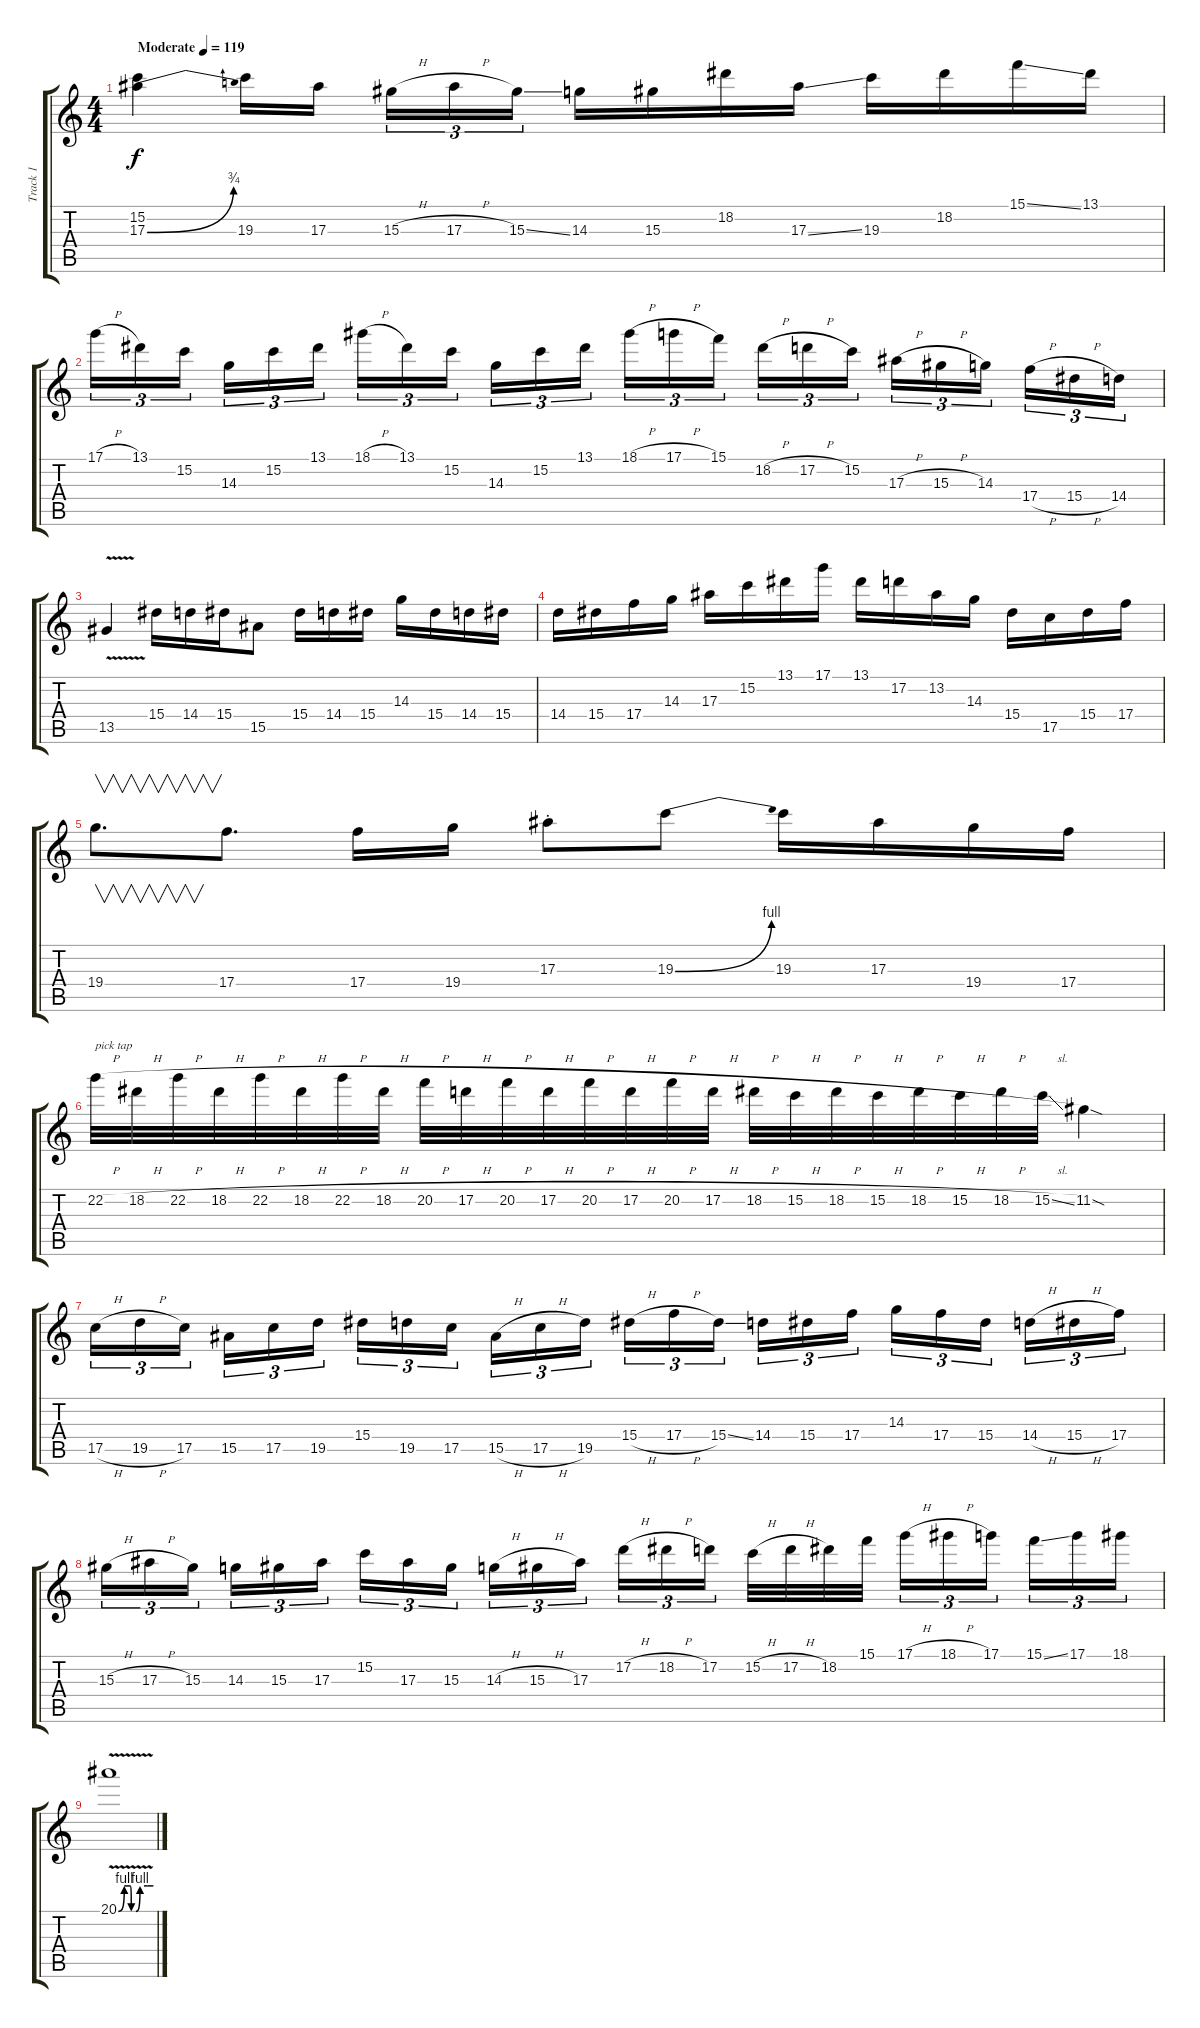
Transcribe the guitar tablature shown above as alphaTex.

\track ("Track 1" "Track 1") {instrument distortionguitar}
\staff {score tabs}
\tuning (D4 A3 F3 C3 G2 C2) {hide}
\ts (4 4)
\tempo (119 "Moderate")
\clef g2
\ks c
(15.2 17.3{be (bend 0 0 60 3)}).4{dy f instrument distortionguitar} 19.3.16 17.3.16{beam splitsecondary} 15.3{h}.16{tu (3 2)} 17.3{h}.16{tu (3 2)} 15.3{ss}.16{tu (3 2)} 14.3.16 15.3.16 18.2.16 17.3{ss}.16 19.3.16 18.2.16 15.1{ss}.16 13.1.16 |
17.1{h}.16{tu (3 2)} 13.1.16{tu (3 2)} 15.2.16{tu (3 2) beam splitsecondary} 14.3.16{tu (3 2)} 15.2.16{tu (3 2)} 13.1.16{tu (3 2)} 18.1{h}.16{tu (3 2)} 13.1.16{tu (3 2)} 15.2.16{tu (3 2) beam splitsecondary} 14.3.16{tu (3 2)} 15.2.16{tu (3 2)} 13.1.16{tu (3 2)} 18.1{h}.16{tu (3 2)} 17.1{h}.16{tu (3 2)} 15.1.16{tu (3 2) beam splitsecondary} 18.2{h}.16{tu (3 2)} 17.2{h}.16{tu (3 2)} 15.2.16{tu (3 2)} 17.3{h}.16{tu (3 2)} 15.3{h}.16{tu (3 2)} 14.3.16{tu (3 2) beam splitsecondary} 17.4{h}.16{tu (3 2)} 15.4{h}.16{tu (3 2)} 14.4.16{tu (3 2)} |
13.5{v}.4 15.4.16 14.4.16 15.4.16 15.5.8 15.4.16 14.4.16 15.4.16 14.3.16 15.4.16 14.4.16 15.4.16 |
14.4.16 15.4.16 17.4.16 14.3.16 17.3.16 15.2.16 13.1.16 17.1.16 13.1.16 17.2.16 13.2.16 14.3.16 15.4.16 17.5.16 15.4.16 17.4.16 |
19.4.8{v d} 17.4.8{d} 17.4.16 19.4.16 17.3{st}.8 19.3{be (bend 0 0 60 4)}.8 19.3.16 17.3.16 19.4.16 17.4.16 |
22.2{h}.32{txt "pick tap"} 18.2{h}.32 22.2{h}.32 18.2{h}.32 22.2{h}.32 18.2{h}.32 22.2{h}.32 18.2{h}.32 20.2{h}.32 17.2{h}.32 20.2{h}.32 17.2{h}.32 20.2{h}.32 17.2{h}.32 20.2{h}.32 17.2{h}.32 18.2{h}.32 15.2{h}.32 18.2{h}.32 15.2{h}.32 18.2{h}.32 15.2{h}.32 18.2{h}.32 15.2{sl}.32 11.2{sod}.4 |
17.5{h}.16{tu (3 2)} 19.5{h}.16{tu (3 2)} 17.5.16{tu (3 2) beam splitsecondary} 15.5.16{tu (3 2)} 17.5.16{tu (3 2)} 19.5.16{tu (3 2)} 15.4.16{tu (3 2)} 19.5.16{tu (3 2)} 17.5.16{tu (3 2) beam splitsecondary} 15.5{h}.16{tu (3 2)} 17.5{h}.16{tu (3 2)} 19.5.16{tu (3 2)} 15.4{h}.16{tu (3 2)} 17.4{h}.16{tu (3 2)} 15.4{ss}.16{tu (3 2) beam splitsecondary} 14.4.16{tu (3 2)} 15.4.16{tu (3 2)} 17.4.16{tu (3 2)} 14.3.16{tu (3 2)} 17.4.16{tu (3 2)} 15.4.16{tu (3 2) beam splitsecondary} 14.4{h}.16{tu (3 2)} 15.4{h}.16{tu (3 2)} 17.4.16{tu (3 2)} |
15.3{h}.16{tu (3 2)} 17.3{h}.16{tu (3 2)} 15.3.16{tu (3 2) beam splitsecondary} 14.3.16{tu (3 2)} 15.3.16{tu (3 2)} 17.3.16{tu (3 2)} 15.2.16{tu (3 2)} 17.3.16{tu (3 2)} 15.3.16{tu (3 2) beam splitsecondary} 14.3{h}.16{tu (3 2)} 15.3{h}.16{tu (3 2)} 17.3.16{tu (3 2)} 17.2{h}.16{tu (3 2)} 18.2{h}.16{tu (3 2)} 17.2.16{tu (3 2) beam splitsecondary} 15.2{h}.32 17.2{h}.32 18.2.32 15.1.32 17.1{h}.16{tu (3 2)} 18.1{h}.16{tu (3 2)} 17.1.16{tu (3 2) beam splitsecondary} 15.1{ss}.16{tu (3 2)} 17.1.16{tu (3 2)} 18.1.16{tu (3 2)} |
20.1{be (custom 0 0 10 4 20 4 22 0 30 0 37 4 50 4 60 4) v}.1
